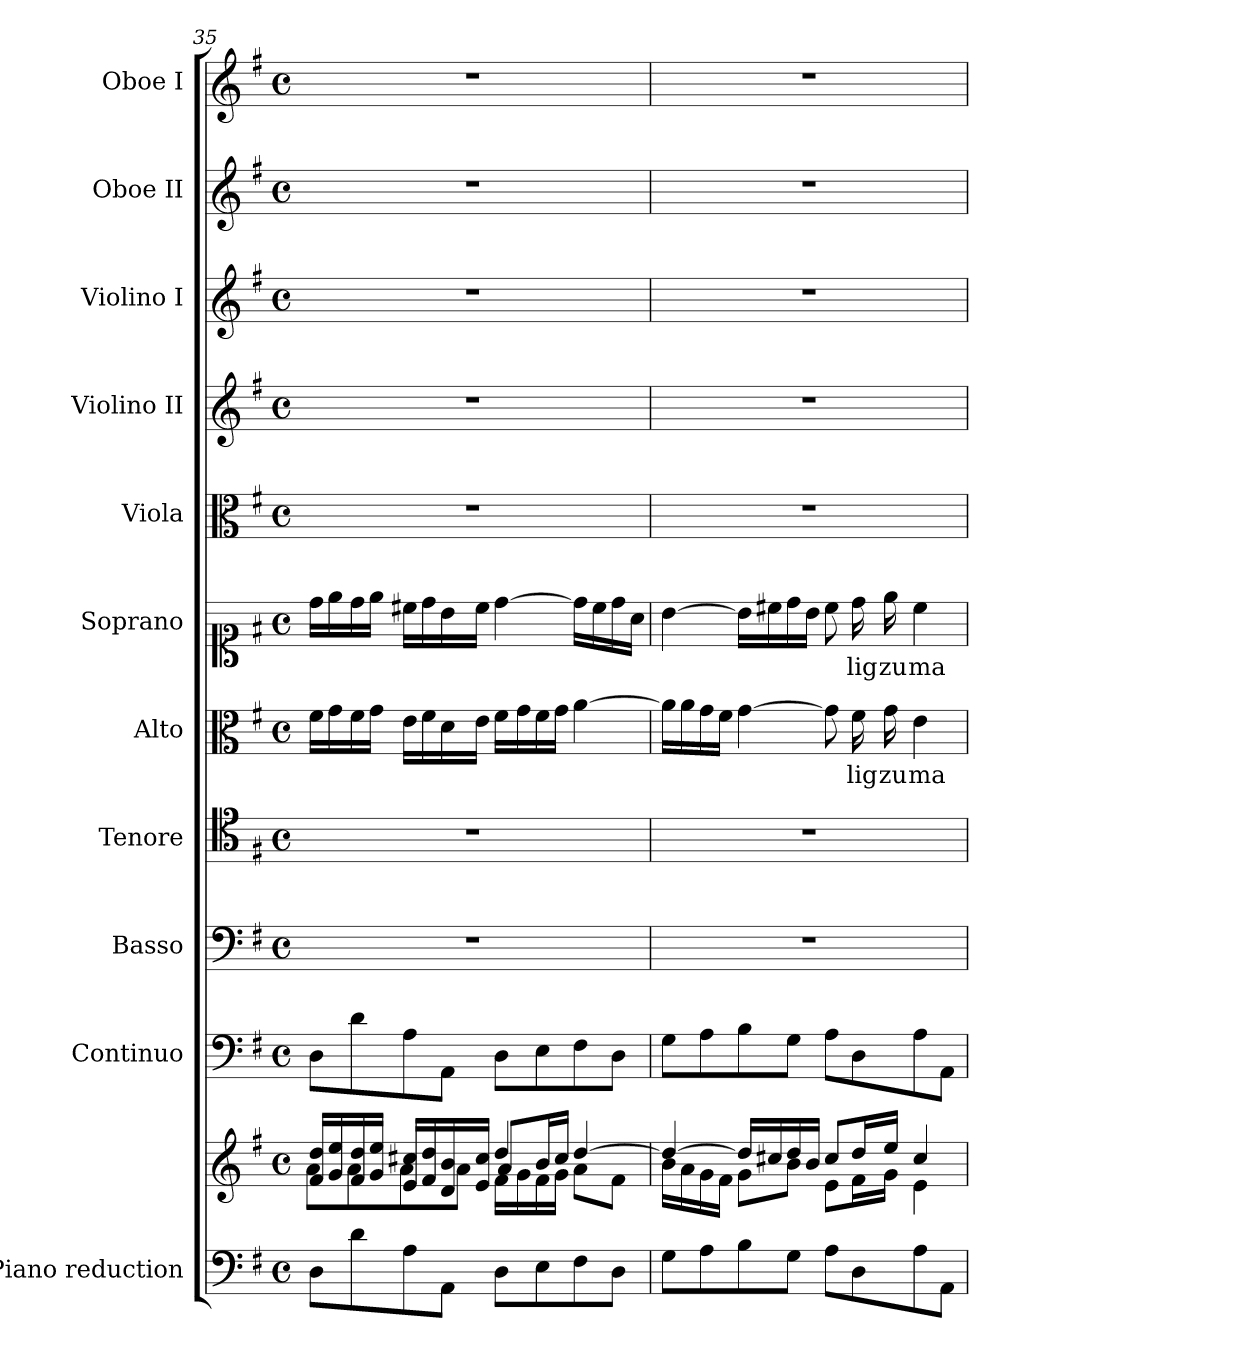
**kern	**kern	**kern	**kern	**kern	**kern	**text	**kern	**text	**kern	**kern	**kern	**kern	**kern
*part11	*part11	*part10	*part9	*part8	*part7	*part7	*part6	*part6	*part5	*part4	*part3	*part2	*part1
*staff12	*staff11	*staff10	*staff9	*staff8	*staff7	*staff7	*staff6	*staff6	*staff5	*staff4	*staff3	*staff2	*staff1
*I"Piano reduction	*	*I"Continuo	*I"Basso	*I"Tenore	*I"Alto	*	*I"Soprano	*	*I"Viola	*I"Violino II	*I"Violino I	*I"Oboe II	*I"Oboe I
*I'Pno	*	*	*	*	*	*	*	*	*	*	*	*I'Ob	*I'Ob
*clefF4	*clefG2	*clefF4	*clefF4	*clefC4	*clefC3	*	*clefC1	*	*clefC3	*clefG2	*clefG2	*clefG2	*clefG2
*k[f#]	*k[f#]	*k[f#]	*k[f#]	*k[f#]	*k[f#]	*	*k[f#]	*	*k[f#]	*k[f#]	*k[f#]	*k[f#]	*k[f#]
*M4/4	*M4/4	*M4/4	*M4/4	*M4/4	*M4/4	*	*M4/4	*	*M4/4	*M4/4	*M4/4	*M4/4	*M4/4
*met(c)	*met(c)	*met(c)	*met(c)	*met(c)	*met(c)	*	*met(c)	*	*met(c)	*met(c)	*met(c)	*met(c)	*met(c)
=35	=35	=35	=35	=35	=35	=35	=35	=35	=35	=35	=35	=35	=35
*	*^	*	*	*	*	*	*	*	*	*	*	*	*
*	*	*^	*	*	*	*	*	*	*	*	*	*	*	*
8D\L	16f#/ 16dd/LL	8a\L	2ryy	8D\L	1r	1r	16f#\LL	.	16dd\LL	.	1r	1r	1r	1r	1r
.	16g/ 16ee/	.	.	.	.	.	16g\	.	16ee\	.	.	.	.	.	.
8d\	16f#/ 16dd/	8a\	.	8d\	.	.	16f#\	.	16dd\	.	.	.	.	.	.
.	16g/ 16ee/JJ	.	.	.	.	.	16g\JJ	.	16ee\JJ	.	.	.	.	.	.
8A\	16e/ 16cc#X/LL	8a\	.	8A\	.	.	16e\LL	.	16cc#X\LL	.	.	.	.	.	.
.	16f#/ 16dd/	.	.	.	.	.	16f#\	.	16dd\	.	.	.	.	.	.
8AA\J	16d/ 16b/	8a\J	.	8AA\J	.	.	16d\	.	16b\	.	.	.	.	.	.
.	16e/ 16cc#/JJ	.	.	.	.	.	16e\JJ	.	16cc#\JJ	.	.	.	.	.	.
8D\L	4dd/	16f#\LL	8a/L	8D\L	.	.	16f#\LL	.	[4dd\	.	.	.	.	.	.
.	.	16g\	.	.	.	.	16g\	.	.	.	.	.	.	.	.
8E\	.	16f#\	16b/L	8E\	.	.	16f#\	.	.	.	.	.	.	.	.
.	.	16g\JJ	16cc#/JJ	.	.	.	16g\JJ	.	.	.	.	.	.	.	.
8F#\	[4dd/	8a\L	4ryy	8F#\	.	.	[4a\	.	16dd\LL]	.	.	.	.	.	.
.	.	.	.	.	.	.	.	.	16cc#\	.	.	.	.	.	.
8D\J	.	8f#\J	.	8D\J	.	.	.	.	16dd\	.	.	.	.	.	.
.	.	.	.	.	.	.	.	.	16a\JJ	.	.	.	.	.	.
*	*	*v	*v	*	*	*	*	*	*	*	*	*	*	*	*
!!LO:PB:g=z
=36	=36	=36	=36	=36	=36	=36	=36	=36	=36	=36	=36	=36	=36	=36
8G\L	4dd/_	16b\LL	8G\L	1r	1r	16a\LL]	.	[4b\	.	1r	1r	1r	1r	1r
.	.	16a\	.	.	.	16a\	.	.	.	.	.	.	.	.
8A\	.	16g\	8A\	.	.	16g\	.	.	.	.	.	.	.	.
.	.	16f#\JJ	.	.	.	16f#\JJ	.	.	.	.	.	.	.	.
8B\	16dd/LL]	8g\L	8B\	.	.	[4g\	.	16b\LL]	.	.	.	.	.	.
.	16cc#X/	.	.	.	.	.	.	16cc#X\	.	.	.	.	.	.
8G\J	16dd/	8b\J	8G\J	.	.	.	.	16dd\	.	.	.	.	.	.
.	16b/JJ	.	.	.	.	.	.	16b\JJ	.	.	.	.	.	.
8A\L	8cc#/L	8e\L	8A\L	.	.	8g\]	.	8cc#\	.	.	.	.	.	.
!	!	!	!	!	!	!	!LO:LY:b	!	!LO:LY:b	!	!	!	!	!
8D\	16dd/L	16f#\L	8D\	.	.	16f#\	-lig	16dd\	-lig	.	.	.	.	.
!	!	!	!	!	!	!	!LO:LY:b	!	!LO:LY:b	!	!	!	!	!
.	16ee/JJ	16g\JJ	.	.	.	16g\	zu	16ee\	zu	.	.	.	.	.
!	!	!	!	!	!	!	!LO:LY:b	!	!LO:LY:b	!	!	!	!	!
8A\	4cc#/	4e\	8A\	.	.	4e\	ma-	4cc#\	ma-	.	.	.	.	.
8AA\J	.	.	8AA\J	.	.	.	.	.	.	.	.	.	.	.
*	*v	*v	*	*	*	*	*	*	*	*	*	*	*	*
=	=	=	=	=	=	=	=	=	=	=	=	=	=
*-	*-	*-	*-	*-	*-	*-	*-	*-	*-	*-	*-	*-	*-
